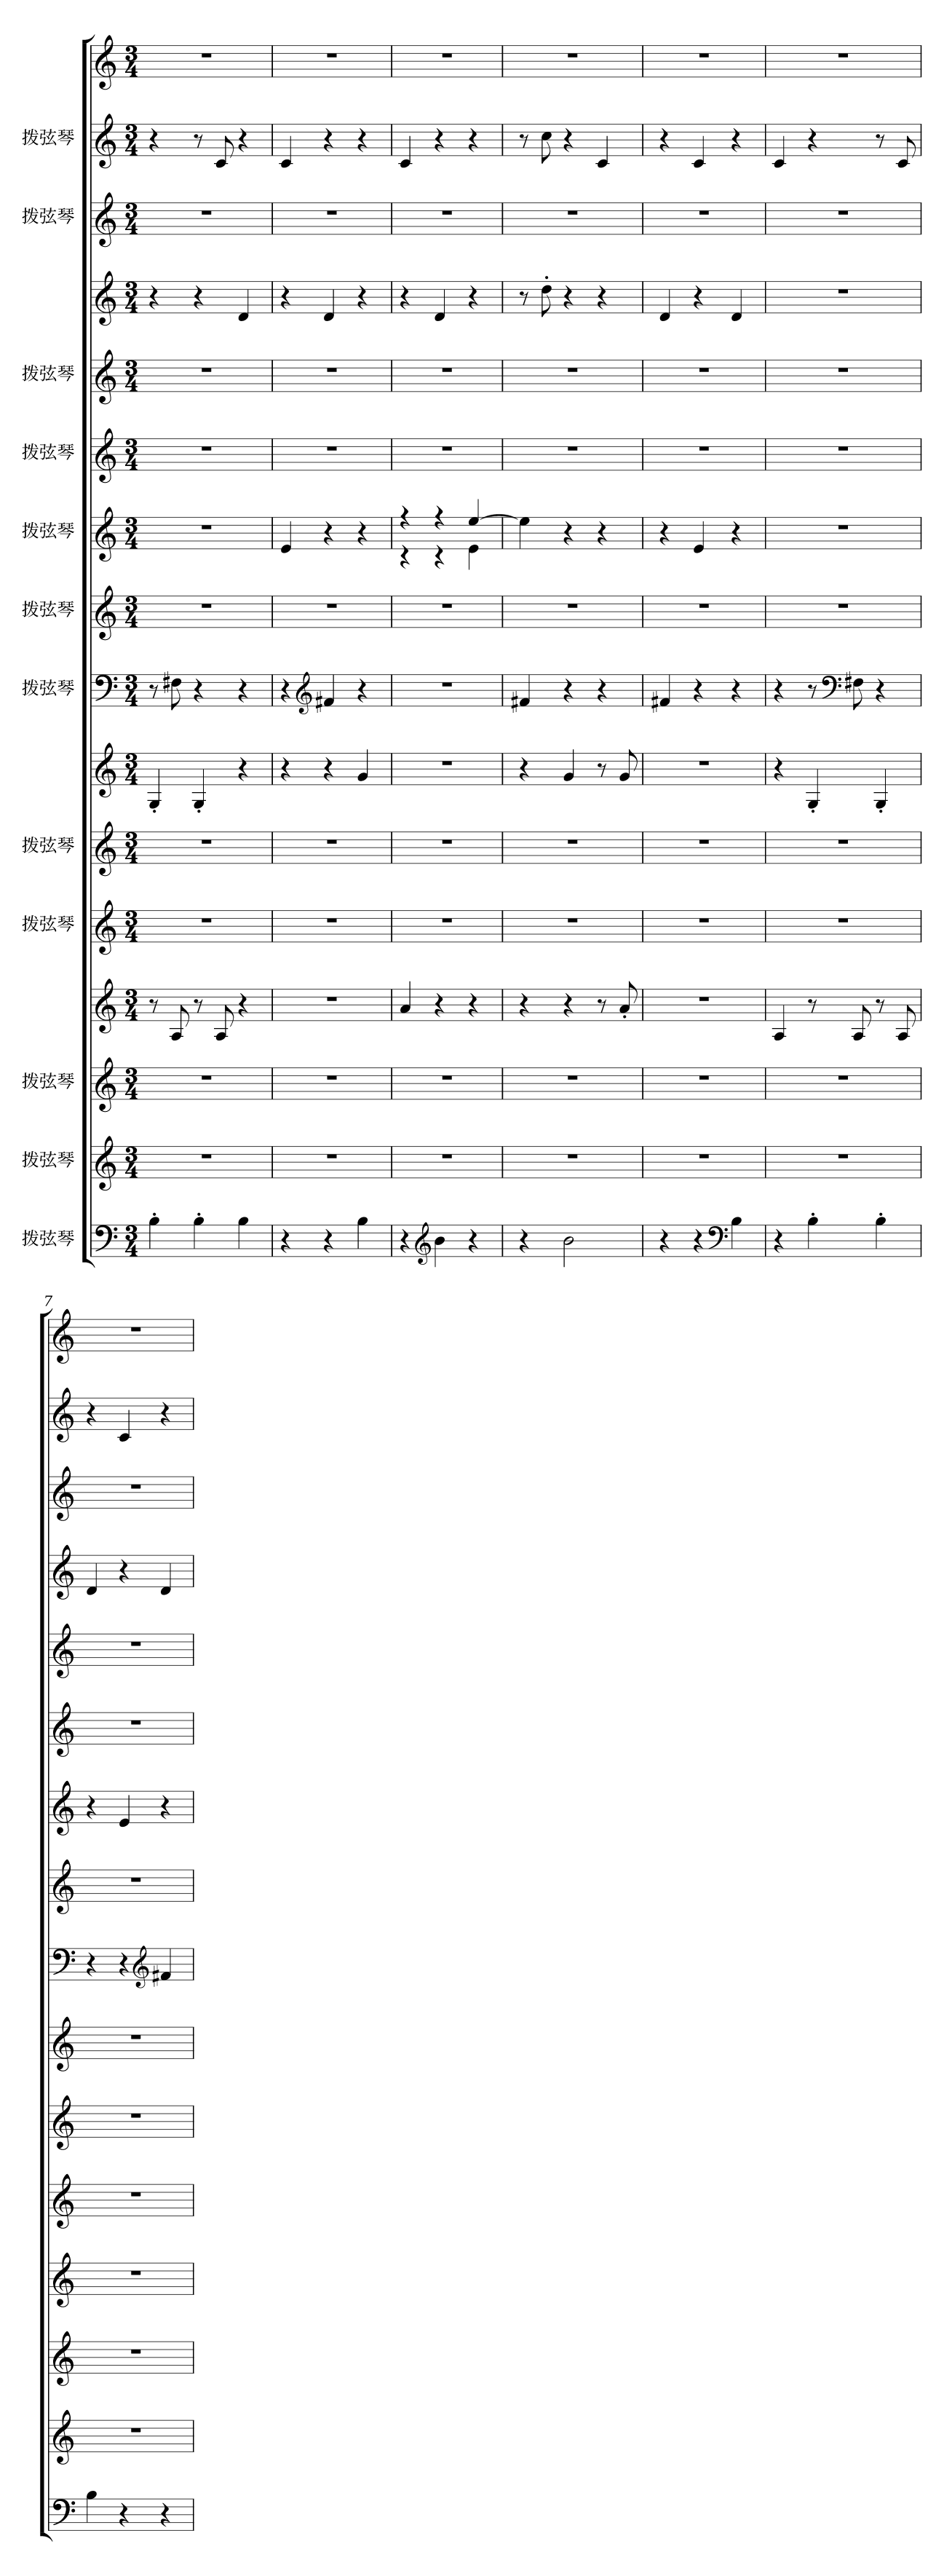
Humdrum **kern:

**kern	**kern	**kern	**kern	**kern	**kern	**kern	**kern	**kern	**kern	**kern	**kern	**kern	**kern	**kern	**kern
*part12	*part11	*part10	*part10	*part9	*part8	*part8	*part7	*part6	*part5	*part4	*part3	*part3	*part2	*part1	*part1
*staff16	*staff15	*staff14	*staff13	*staff12	*staff11	*staff10	*staff9	*staff8	*staff7	*staff6	*staff5	*staff4	*staff3	*staff2	*staff1
*I"拨弦琴	*I"拨弦琴	*I"拨弦琴	*	*I"拨弦琴	*I"拨弦琴	*	*I"拨弦琴	*I"拨弦琴	*I"拨弦琴	*I"拨弦琴	*I"拨弦琴	*	*I"拨弦琴	*I"拨弦琴	*
*clefF4	*clefG2	*clefG2	*clefG2	*clefG2	*clefG2	*clefG2	*clefF4	*clefG2	*clefG2	*clefG2	*clefG2	*clefG2	*clefG2	*clefG2	*clefG2
*k[]	*k[]	*k[]	*k[]	*k[]	*k[]	*k[]	*k[]	*k[]	*k[]	*k[]	*k[]	*k[]	*k[]	*k[]	*k[]
*M3/4	*M3/4	*M3/4	*M3/4	*M3/4	*M3/4	*M3/4	*M3/4	*M3/4	*M3/4	*M3/4	*M3/4	*M3/4	*M3/4	*M3/4	*M3/4
*MM159	*MM159	*MM159	*MM159	*MM159	*MM159	*MM159	*MM159	*MM159	*MM159	*MM159	*MM159	*MM159	*MM159	*MM159	*MM159
=1	=1	=1	=1	=1	=1	=1	=1	=1	=1	=1	=1	=1	=1	=1	=1
4B'\	2.r	2.r	8r	2.r	2.r	4G'/	8r	2.r	2.r	2.r	2.r	4r	2.r	4r	2.r
.	.	.	8A/	.	.	.	8F#X\	.	.	.	.	.	.	.	.
4B'\	.	.	8r	.	.	4G'/	4r	.	.	.	.	4r	.	8r	.
.	.	.	8A/	.	.	.	.	.	.	.	.	.	.	8c/	.
4B\	.	.	4r	.	.	4r	4r	.	.	.	.	4d/	.	4r	.
=2	=2	=2	=2	=2	=2	=2	=2	=2	=2	=2	=2	=2	=2	=2	=2
4r	2.r	2.r	2.r	2.r	2.r	4r	4r	2.r	4e/	2.r	2.r	4r	2.r	4c/	2.r
*	*	*	*	*	*	*	*clefG2	*	*	*	*	*	*	*	*
4r	.	.	.	.	.	4r	4f#X/	.	4r	.	.	4d/	.	4r	.
4B\	.	.	.	.	.	4g/	4r	.	4r	.	.	4r	.	4r	.
=3	=3	=3	=3	=3	=3	=3	=3	=3	=3	=3	=3	=3	=3	=3	=3
*	*	*	*	*	*	*	*	*	*^	*	*	*	*	*	*
4r	2.r	2.r	4a/	2.r	2.r	2.r	2.r	2.r	4r	4r	2.r	2.r	4r	2.r	4c/	2.r
*clefG2	*	*	*	*	*	*	*	*	*	*	*	*	*	*	*	*
4b\	.	.	4r	.	.	.	.	.	4r	4r	.	.	4d/	.	4r	.
4r	.	.	4r	.	.	.	.	.	[4ee/	4e\	.	.	4r	.	4r	.
*	*	*	*	*	*	*	*	*	*v	*v	*	*	*	*	*	*
=4	=4	=4	=4	=4	=4	=4	=4	=4	=4	=4	=4	=4	=4	=4	=4
4r	2.r	2.r	4r	2.r	2.r	4r	4f#X/	2.r	4ee\]	2.r	2.r	8r	2.r	8r	2.r
.	.	.	.	.	.	.	.	.	.	.	.	8dd'\	.	8cc\	.
2b\	.	.	4r	.	.	4g/	4r	.	4r	.	.	4r	.	4r	.
.	.	.	8r	.	.	8r	4r	.	4r	.	.	4r	.	4c/	.
.	.	.	8a'/	.	.	8g/	.	.	.	.	.	.	.	.	.
=5	=5	=5	=5	=5	=5	=5	=5	=5	=5	=5	=5	=5	=5	=5	=5
4r	2.r	2.r	2.r	2.r	2.r	2.r	4f#X/	2.r	4r	2.r	2.r	4d/	2.r	4r	2.r
4r	.	.	.	.	.	.	4r	.	4e/	.	.	4r	.	4c/	.
*clefF4	*	*	*	*	*	*	*	*	*	*	*	*	*	*	*
4B\	.	.	.	.	.	.	4r	.	4r	.	.	4d/	.	4r	.
=6	=6	=6	=6	=6	=6	=6	=6	=6	=6	=6	=6	=6	=6	=6	=6
4r	2.r	2.r	4A/	2.r	2.r	4r	4r	2.r	2.r	2.r	2.r	2.r	2.r	4c/	2.r
4B'\	.	.	8r	.	.	4G'/	8r	.	.	.	.	.	.	4r	.
*	*	*	*	*	*	*	*clefF4	*	*	*	*	*	*	*	*
.	.	.	8A/	.	.	.	8F#X\	.	.	.	.	.	.	.	.
4B'\	.	.	8r	.	.	4G'/	4r	.	.	.	.	.	.	8r	.
.	.	.	8A/	.	.	.	.	.	.	.	.	.	.	8c/	.
!!LO:PB:g=z
=7	=7	=7	=7	=7	=7	=7	=7	=7	=7	=7	=7	=7	=7	=7	=7
4B\	2.r	2.r	2.r	2.r	2.r	2.r	4r	2.r	4r	2.r	2.r	4d/	2.r	4r	2.r
4r	.	.	.	.	.	.	4r	.	4e/	.	.	4r	.	4c/	.
*	*	*	*	*	*	*	*clefG2	*	*	*	*	*	*	*	*
4r	.	.	.	.	.	.	4f#X/	.	4r	.	.	4d/	.	4r	.
=	=	=	=	=	=	=	=	=	=	=	=	=	=	=	=
*-	*-	*-	*-	*-	*-	*-	*-	*-	*-	*-	*-	*-	*-	*-	*-
